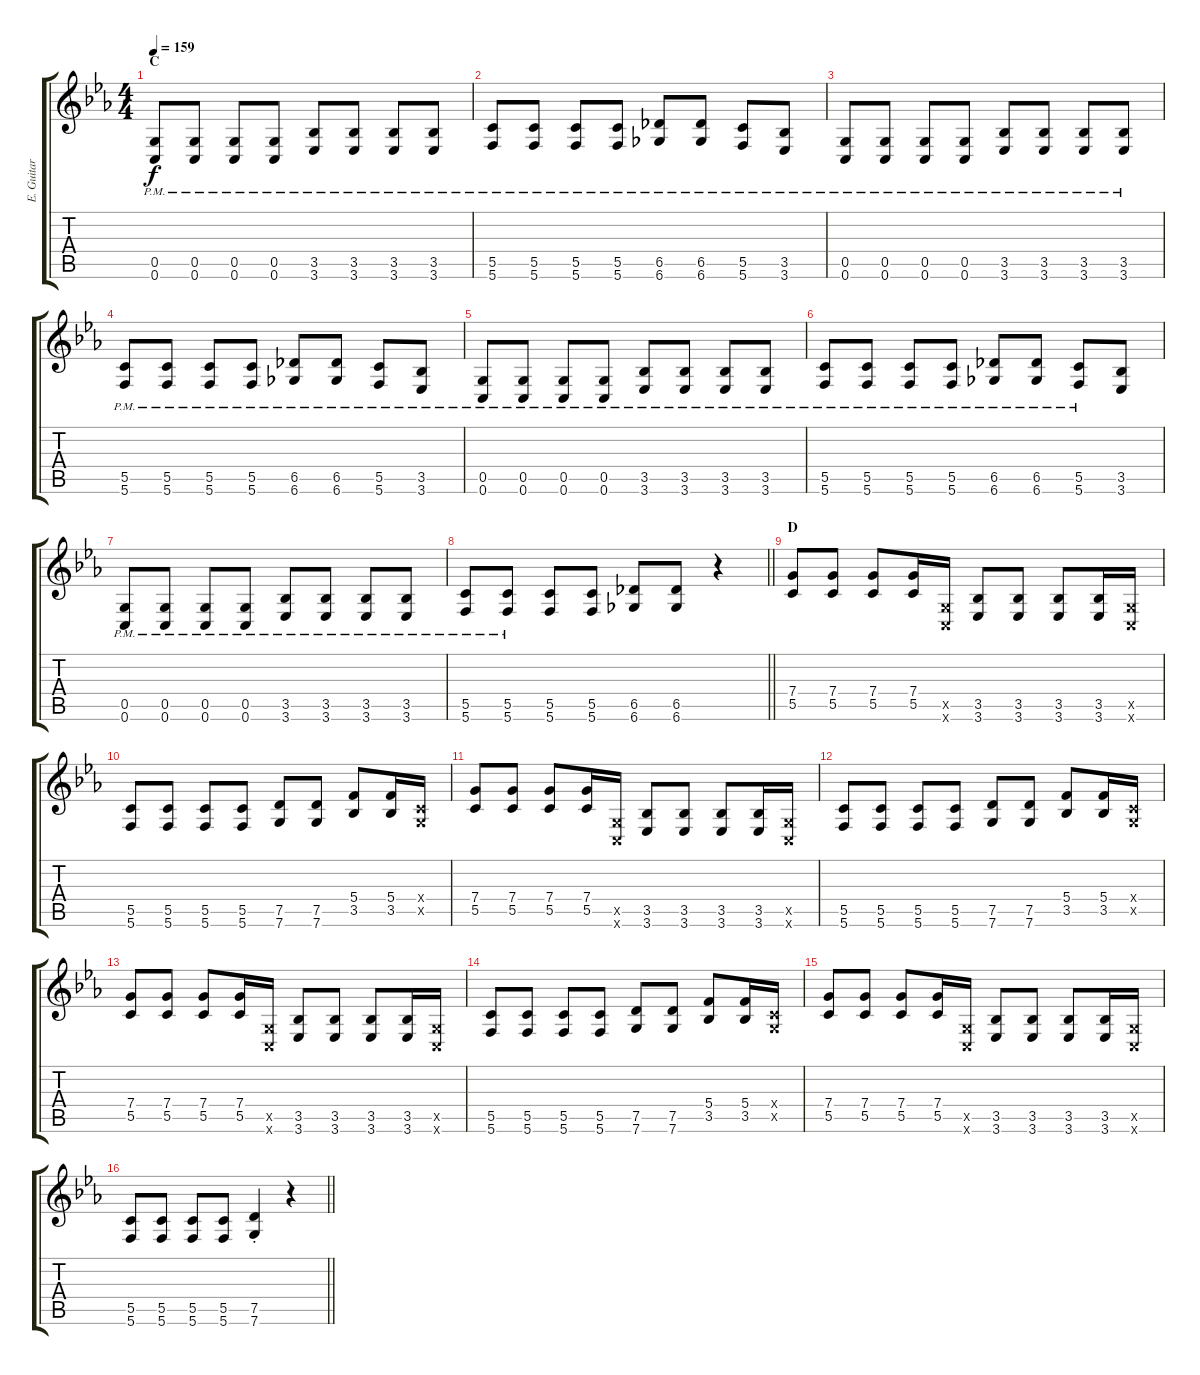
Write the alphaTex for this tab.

\track ("E. Guitar I" "E. Guitar ") {instrument overdrivenguitar}
\staff {score tabs}
\tuning (D4 A3 F3 C3 G2 C2) {hide}
\ts (4 4)
\section ("" "C")
\tempo 159
\clef g2
\ks eb
(0.5{pm} 0.6{pm}).8{dy f} (0.5{pm} 0.6{pm}).8 (0.5{pm} 0.6{pm}).8 (0.5{pm} 0.6{pm}).8 (3.5{pm} 3.6{pm}).8 (3.5{pm} 3.6{pm}).8 (3.5{pm} 3.6{pm}).8 (3.5{pm} 3.6{pm}).8 |
(5.5{pm} 5.6{pm}).8 (5.5{pm} 5.6{pm}).8 (5.5{pm} 5.6{pm}).8 (5.5{pm} 5.6{pm}).8 (6.5{pm} 6.6{pm}).8 (6.5{pm} 6.6{pm}).8 (5.5{pm} 5.6{pm}).8 (3.5{pm} 3.6{pm}).8 |
(0.5{pm} 0.6{pm}).8 (0.5{pm} 0.6{pm}).8 (0.5{pm} 0.6{pm}).8 (0.5{pm} 0.6{pm}).8 (3.5{pm} 3.6{pm}).8 (3.5{pm} 3.6{pm}).8 (3.5{pm} 3.6{pm}).8 (3.5{pm} 3.6{pm}).8 |
(5.5{pm} 5.6{pm}).8 (5.5{pm} 5.6{pm}).8 (5.5{pm} 5.6{pm}).8 (5.5{pm} 5.6{pm}).8 (6.5{pm} 6.6{pm}).8 (6.5{pm} 6.6{pm}).8 (5.5{pm} 5.6{pm}).8 (3.5{pm} 3.6{pm}).8 |
(0.5{pm} 0.6{pm}).8 (0.5{pm} 0.6{pm}).8 (0.5{pm} 0.6{pm}).8 (0.5{pm} 0.6{pm}).8 (3.5{pm} 3.6{pm}).8 (3.5{pm} 3.6{pm}).8 (3.5{pm} 3.6{pm}).8 (3.5{pm} 3.6{pm}).8 |
(5.5{pm} 5.6{pm}).8 (5.5{pm} 5.6{pm}).8 (5.5{pm} 5.6{pm}).8 (5.5{pm} 5.6{pm}).8 (6.5{pm} 6.6{pm}).8 (6.5{pm} 6.6{pm}).8 (5.5{pm} 5.6{pm}).8 (3.5 3.6).8 |
(0.5{pm} 0.6{pm}).8 (0.5{pm} 0.6{pm}).8 (0.5{pm} 0.6{pm}).8 (0.5{pm} 0.6{pm}).8 (3.5{pm} 3.6{pm}).8 (3.5{pm} 3.6{pm}).8 (3.5{pm} 3.6{pm}).8 (3.5{pm} 3.6{pm}).8 |
\barLineRight lightlight
(5.5{pm} 5.6{pm}).8 (5.5{pm} 5.6{pm}).8 (5.5 5.6).8 (5.5 5.6).8 (6.5 6.6).8 (6.5 6.6).8 r.4 |
\section ("" "D")
(7.4 5.5).8 (7.4 5.5).8 (7.4 5.5).8 (7.4 5.5).16 (0.5{x} 0.6{x}).16 (3.5 3.6).8 (3.5 3.6).8 (3.5 3.6).8 (3.5 3.6).16 (0.5{x} 0.6{x}).16 |
(5.5 5.6).8 (5.5 5.6).8 (5.5 5.6).8 (5.5 5.6).8 (7.5 7.6).8 (7.5 7.6).8 (5.4 3.5).8 (5.4 3.5).16 (0.4{x} 0.5{x}).16 |
(7.4 5.5).8 (7.4 5.5).8 (7.4 5.5).8 (7.4 5.5).16 (0.5{x} 0.6{x}).16 (3.5 3.6).8 (3.5 3.6).8 (3.5 3.6).8 (3.5 3.6).16 (0.5{x} 0.6{x}).16 |
(5.5 5.6).8 (5.5 5.6).8 (5.5 5.6).8 (5.5 5.6).8 (7.5 7.6).8 (7.5 7.6).8 (5.4 3.5).8 (5.4 3.5).16 (0.4{x} 0.5{x}).16 |
(7.4 5.5).8 (7.4 5.5).8 (7.4 5.5).8 (7.4 5.5).16 (0.5{x} 0.6{x}).16 (3.5 3.6).8 (3.5 3.6).8 (3.5 3.6).8 (3.5 3.6).16 (0.5{x} 0.6{x}).16 |
(5.5 5.6).8 (5.5 5.6).8 (5.5 5.6).8 (5.5 5.6).8 (7.5 7.6).8 (7.5 7.6).8 (5.4 3.5).8 (5.4 3.5).16 (0.4{x} 0.5{x}).16 |
(7.4 5.5).8 (7.4 5.5).8 (7.4 5.5).8 (7.4 5.5).16 (0.5{x} 0.6{x}).16 (3.5 3.6).8 (3.5 3.6).8 (3.5 3.6).8 (3.5 3.6).16 (0.5{x} 0.6{x}).16 |
\barLineRight lightlight
(5.5 5.6).8 (5.5 5.6).8 (5.5 5.6).8 (5.5 5.6).8 (7.5{st} 7.6{st}).4 r.4
